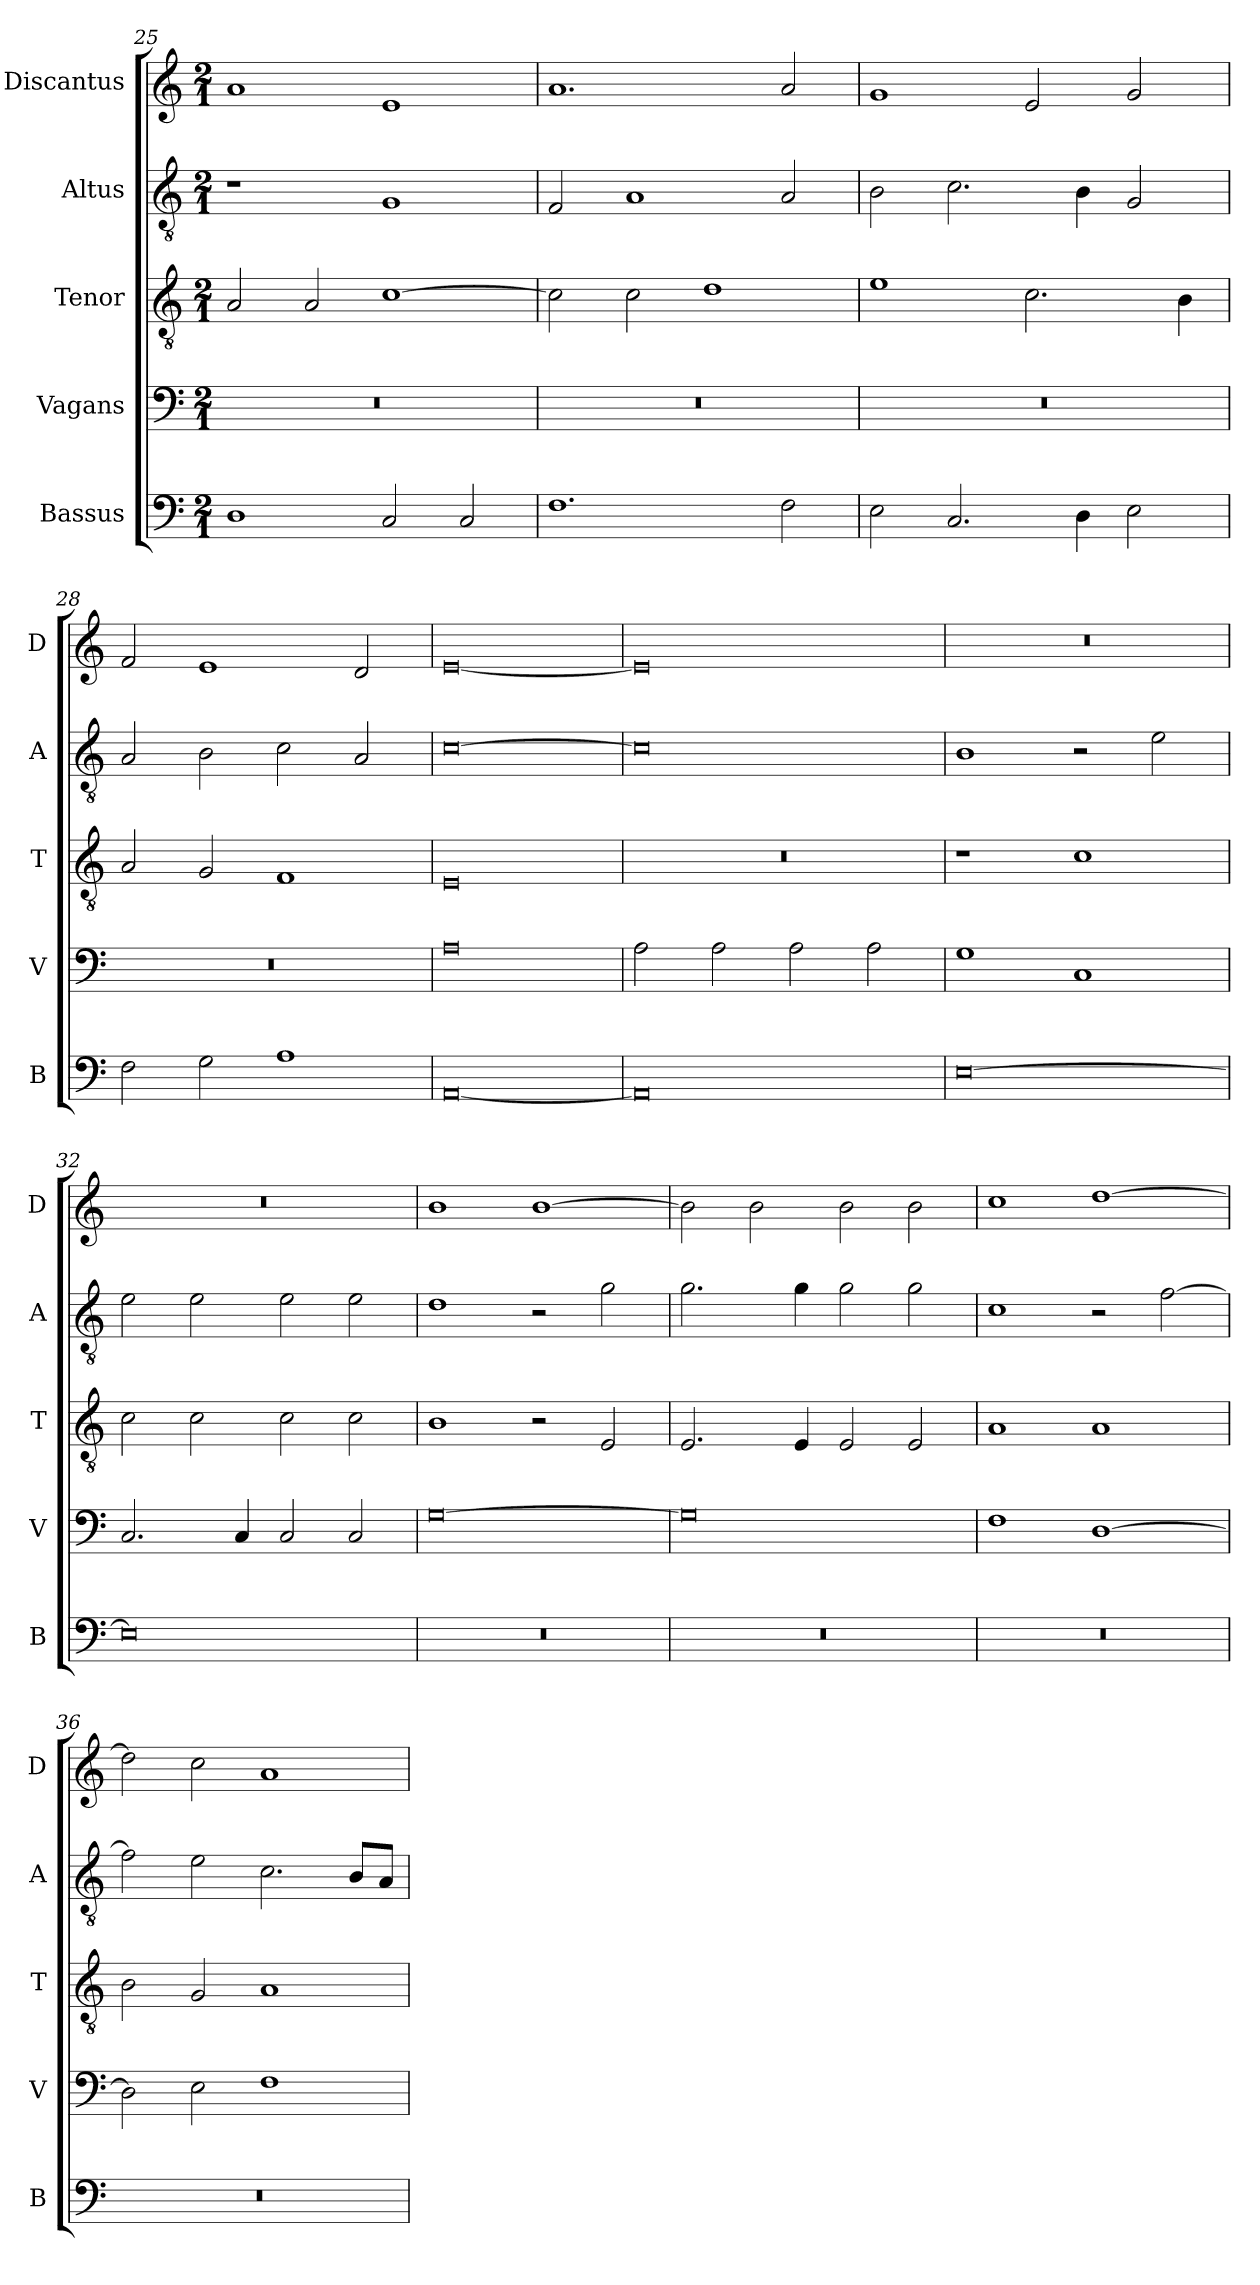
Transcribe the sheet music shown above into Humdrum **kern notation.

**kern	**kern	**kern	**kern	**kern
*part5	*part4	*part3	*part2	*part1
*staff5	*staff4	*staff3	*staff2	*staff1
*I"Bassus	*I"Vagans	*I"Tenor	*I"Altus	*I"Discantus
*I'B	*I'V	*I'T	*I'A	*I'D
*clefF4	*clefF4	*clefGv2	*clefGv2	*clefG2
*k[]	*k[]	*k[]	*k[]	*k[]
*a:	*a:	*a:	*a:	*a:
*M2/1	*M2/1	*M2/1	*M2/1	*M2/1
=25	=25	=25	=25	=25
1D	0r	2A	1r	1a
.	.	2A	.	.
2C	.	[1c	1G	1e
2C	.	.	.	.
=26	=26	=26	=26	=26
1.F	0r	2c]	2F	1.a
.	.	2c	1A	.
.	.	1d	.	.
2F	.	.	2A	2a
=27	=27	=27	=27	=27
2E	0r	1e	2B	1g
2.C	.	.	2.c	.
.	.	2.c	.	2e
4D	.	.	4B	.
2E	.	.	2G	2g
.	.	4B	.	.
=28	=28	=28	=28	=28
2F	0r	2A	2A	2f
2G	.	2G	2B	1e
1A	.	1F	2c	.
.	.	.	2A	2d
=29	=29	=29	=29	=29
[0AA	0A	0E	[0c	[0e
=30	=30	=30	=30	=30
0AA]	2A	0r	0c]	0e]
.	2A	.	.	.
.	2A	.	.	.
.	2A	.	.	.
=31	=31	=31	=31	=31
[0E	1G	1r	1B	0r
.	1C	1c	2r	.
.	.	.	2e	.
=32	=32	=32	=32	=32
0E]	2.C	2c	2e	0r
.	.	2c	2e	.
.	4C	.	.	.
.	2C	2c	2e	.
.	2C	2c	2e	.
=33	=33	=33	=33	=33
0r	[0G	1B	1d	1b
.	.	2r	2r	[1b
.	.	2E	2g	.
=34	=34	=34	=34	=34
0r	0G]	2.E	2.g	2b]
.	.	.	.	2b
.	.	4E	4g	.
.	.	2E	2g	2b
.	.	2E	2g	2b
=35	=35	=35	=35	=35
0r	1F	1A	1c	1cc
.	[1D	1A	2r	[1dd
.	.	.	[2f	.
=36	=36	=36	=36	=36
0r	2D]	2B	2f]	2dd]
.	2E	2G	2e	2cc
.	1F	1A	2.c	1a
.	.	.	8B/L	.
.	.	.	8A/J	.
=	=	=	=	=
*-	*-	*-	*-	*-
